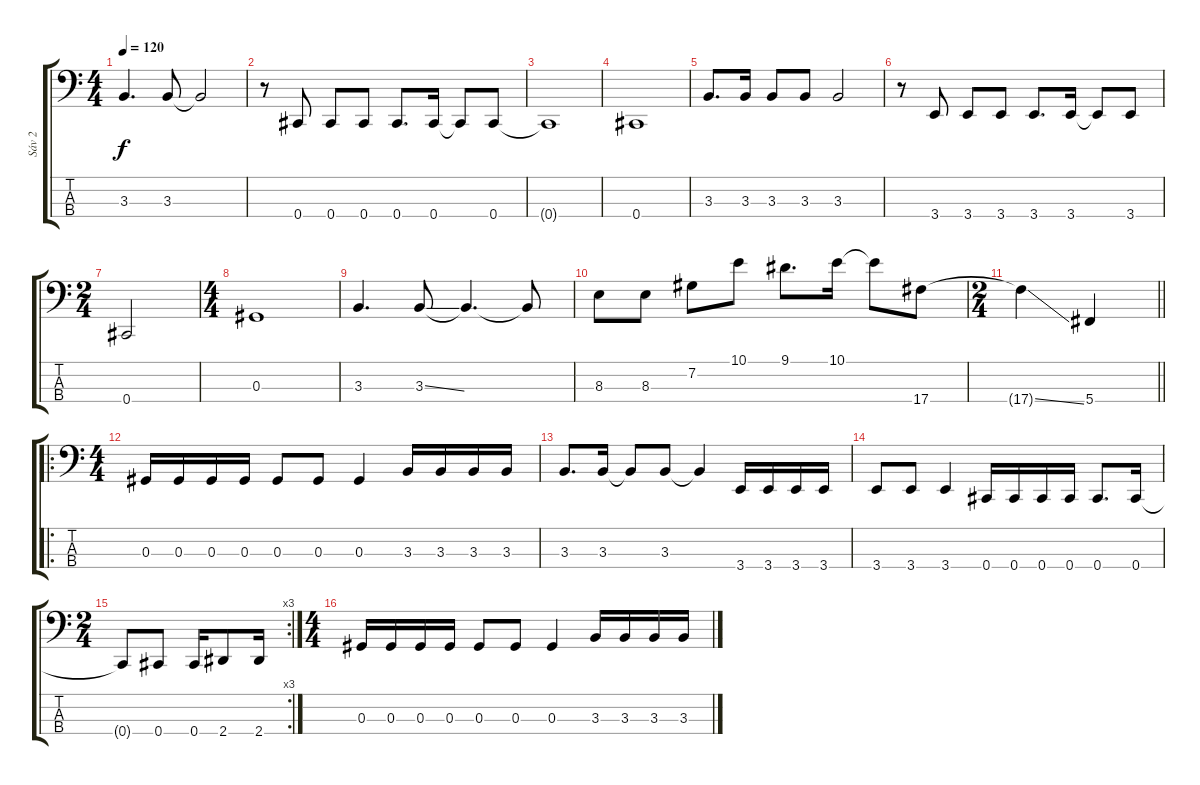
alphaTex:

\track ("Sáv 2" "Sáv 2") {instrument electricbassfinger}
\staff {score tabs}
\tuning (Gb2 Db2 Ab1 Db1) {hide}
\ts (4 4)
\tempo 120
\clef f4
\ks c
3.3.4{d dy f} 3.3.8 3.3{t}.2 |
r.8 0.4.8 0.4.8 0.4.8 0.4.8{d} 0.4.16 0.4{t}.8 0.4.8 |
0.4{t}.1 |
0.4.1 |
3.3.8{d} 3.3.16 3.3.8 3.3.8 3.3.2 |
r.8 3.4.8 3.4.8 3.4.8 3.4.8{d} 3.4.16 3.4{t}.8 3.4.8 |
\ts (2 4)
0.4.2 |
\ts (4 4)
0.3.1 |
3.3.4{d} 3.3{ss}.8 3.3{t}.4{d} 3.3{t}.8 |
8.3.8{volume 16} 8.3.8 7.2.8 10.1.8 9.1.8{d} 10.1.16 10.1{t}.8 17.4.8 |
\ts (2 4)
\barLineRight lightlight
17.4{ss t}.4 5.4.4 |
\ro
\ts (4 4)
0.3.16 0.3.16 0.3.16 0.3.16 0.3.8 0.3.8 0.3.4 3.3.16 3.3.16 3.3.16 3.3.16 |
3.3.8{d} 3.3.16 3.3{t}.8 3.3.8 3.3{t}.4 3.4.16 3.4.16 3.4.16 3.4.16 |
3.4.8 3.4.8 3.4.4 0.4.16 0.4.16 0.4.16 0.4.16 0.4.8{d} 0.4.16 |
\rc 3
\ts (2 4)
0.4{t}.8 0.4.8 0.4.16 2.4.8 2.4.16 |
\ts (4 4)
0.3.16 0.3.16 0.3.16 0.3.16 0.3.8 0.3.8 0.3.4 3.3.16 3.3.16 3.3.16 3.3.16
